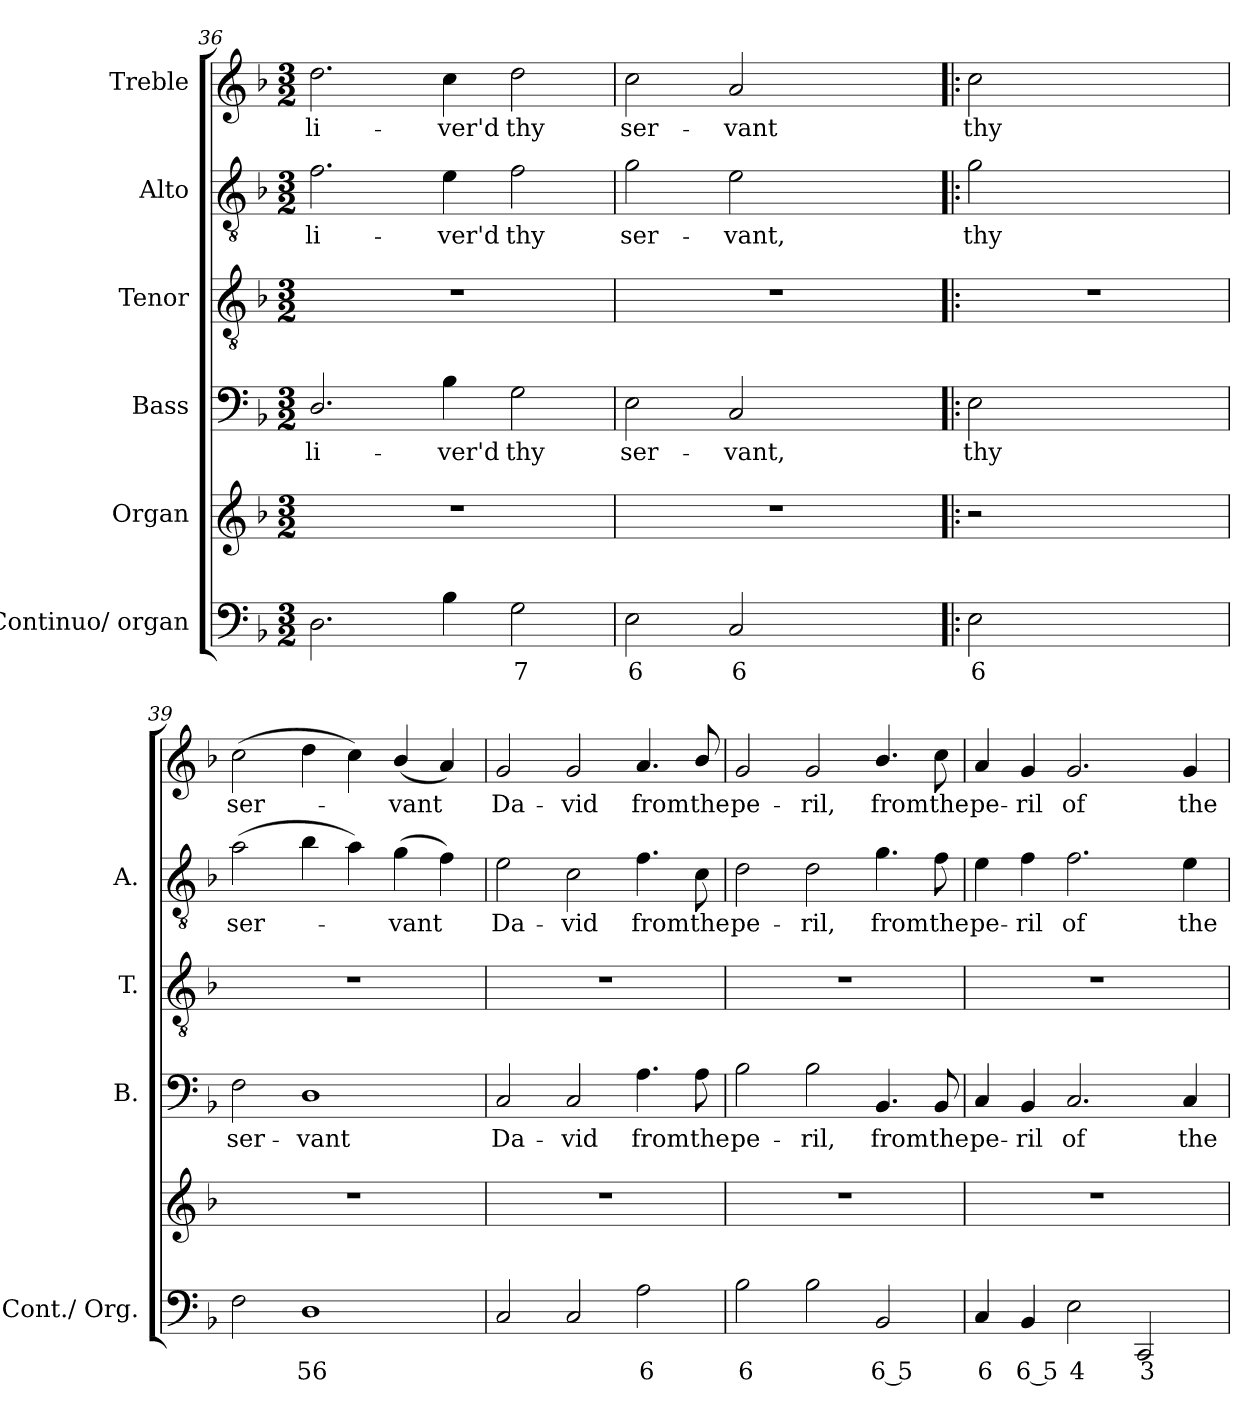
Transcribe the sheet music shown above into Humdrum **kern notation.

**kern	**text	**kern	**kern	**text	**kern	**kern	**text	**kern	**text
*part6	*part6	*part5	*part4	*part4	*part3	*part2	*part2	*part1	*part1
*staff6	*staff6	*staff5	*staff4	*staff4	*staff3	*staff2	*staff2	*staff1	*staff1
*I"Continuo/ organ	*	*I"Organ	*I"Bass	*	*I"Tenor	*I"Alto	*	*I"Treble	*
*I'Cont./ Org.	*	*	*I'B.	*	*I'T.	*I'A.	*	*	*
!!LO:PB:g=z
*clefF4	*	*clefG2	*clefF4	*	*clefGv2	*clefGv2	*	*clefG2	*
*	*	*	*	*	*ITrd7c12	*ITrd7c12	*	*	*
*k[b-]	*	*k[b-]	*k[b-]	*	*k[b-]	*k[b-]	*	*k[b-]	*
*F:	*	*F:	*F:	*	*F:	*F:	*	*F:	*
*M3/2	*	*M3/2	*M3/2	*	*M3/2	*M3/2	*	*M3/2	*
=36	=36	=36	=36	=36	=36	=36	=36	=36	=36
!	!	!LO:N:vis=1	!	!	!	!	!	!	!
!	!	!	!	!LO:LY:b:color=#000000	!LO:N:vis=1	!	!	!	!
!	!	!	!	!	!	!	!LO:LY:b:color=#000000	!	!
!	!	!	!	!	!	!	!	!	!LO:LY:b:color=#000000
2.Di\	.	1.r	2.Di/	-li-	1.r	2.Fi\	-li-	2.ddi\	-li-
!	!	!	!	!LO:LY:b:color=#000000	!	!	!	!	!
!	!	!	!	!	!	!	!LO:LY:b:color=#000000	!	!
!	!	!	!	!	!	!	!	!	!LO:LY:b:color=#000000
4B-i\	.	.	4B-i\	-ver'd	.	4Ei\	-ver'd	4cci\	-ver'd
!	!LO:LY:b:color=#000000	!	!	!	!	!	!	!	!
!	!	!	!	!LO:LY:b:color=#000000	!	!	!	!	!
!	!	!	!	!	!	!	!LO:LY:b:color=#000000	!	!
!	!	!	!	!	!	!	!	!	!LO:LY:b:color=#000000
2Gi\	7	.	2Gi\	thy	.	2Fi\	thy	2ddi\	thy
=37	=37	=37	=37	=37	=37	=37	=37	=37	=37
!	!LO:LY:b:color=#000000	!	!	!	!	!	!	!	!
!	!	!	!	!LO:LY:b:color=#000000	!	!	!	!	!
!	!	!	!	!	!	!	!LO:LY:b:color=#000000	!	!
!	!	!	!	!	!	!	!	!	!LO:LY:b:color=#000000
2Ei\	6	1.r	2Ei\	ser-	1.r	2Gi\	ser-	2cci\	ser-
!	!LO:LY:b:color=#000000	!	!	!	!	!	!	!	!
!	!	!	!	!LO:LY:b:color=#000000	!	!	!	!	!
!	!	!	!	!	!	!	!LO:LY:b:color=#000000	!	!
!	!	!	!	!	!	!	!	!	!LO:LY:b:color=#000000
2Ci/	6	.	2Ci/	-vant,	.	2Ei\	-vant,	2ai/	-vant
2ryy	.	.	2ryy	.	.	2ryy	.	2ryy	.
=38!|:	=38!|:	=38!|:	=38!|:	=38!|:	=38!|:	=38!|:	=38!|:	=38!|:	=38!|:
!	!LO:LY:b:color=#000000	!	!	!	!	!	!	!	!
!	!	!	!	!LO:LY:b:color=#000000	!LO:N:vis=1	!	!	!	!
!	!	!	!	!	!	!	!LO:LY:b:color=#000000	!	!
!	!	!	!	!	!	!	!	!	!LO:LY:b:color=#000000
2Ei\	6	2r	2Ei\	thy	1.r	2Gi\	thy	2cci\	thy
1ryy	.	1ryy	1ryy	.	.	1ryy	.	1ryy	.
=39	=39	=39	=39	=39	=39	=39	=39	=39	=39
!	!	!LO:N:vis=1	!	!	!	!	!	!	!
!	!	!	!	!LO:LY:b:color=#000000	!LO:N:vis=1	!	!	!	!
!	!	!	!	!	!	!	!LO:LY:b:color=#000000	!	!
!	!	!	!	!	!	!	!	!	!LO:LY:b:color=#000000
2Fi\	.	1.r	2Fi\	ser-	1.r	(2Ai\	ser-	(2cci\	ser-
!	!LO:LY:b:color=#000000	!	!	!	!	!	!	!	!
!	!	!	!	!LO:LY:b:color=#000000	!	!	!	!	!
1Di	56	.	1Di	-vant	.	4B-i\	.	4ddi\	.
.	.	.	.	.	.	4Ai\)	.	4cci\)	.
!	!	!	!	!	!	!	!LO:LY:b:color=#000000	!	!
!	!	!	!	!	!	!	!	!	!LO:LY:b:color=#000000
.	.	.	.	.	.	(4Gi\	-vant	(4b-i/	-vant
.	.	.	.	.	.	4Fi\)	.	4ai/)	.
!!LO:LB:g=z
=40	=40	=40	=40	=40	=40	=40	=40	=40	=40
!	!	!LO:N:vis=1	!	!	!	!	!	!	!
!	!	!	!	!LO:LY:b:color=#000000	!LO:N:vis=1	!	!	!	!
!	!	!	!	!	!	!	!LO:LY:b:color=#000000	!	!
!	!	!	!	!	!	!	!	!	!LO:LY:b:color=#000000
2Ci/	.	1.r	2Ci/	Da-	1.r	2Ei\	Da-	2gi/	Da-
!	!	!	!	!LO:LY:b:color=#000000	!	!	!	!	!
!	!	!	!	!	!	!	!LO:LY:b:color=#000000	!	!
!	!	!	!	!	!	!	!	!	!LO:LY:b:color=#000000
2Ci/	.	.	2Ci/	-vid	.	2Ci\	-vid	2gi/	-vid
!	!LO:LY:b:color=#000000	!	!	!	!	!	!	!	!
!	!	!	!	!LO:LY:b:color=#000000	!	!	!	!	!
!	!	!	!	!	!	!	!LO:LY:b:color=#000000	!	!
!	!	!	!	!	!	!	!	!	!LO:LY:b:color=#000000
2Ai\	6	.	4.Ai\	from	.	4.Fi\	from	4.ai/	from
!	!	!	!	!LO:LY:b:color=#000000	!	!	!	!	!
!	!	!	!	!	!	!	!LO:LY:b:color=#000000	!	!
!	!	!	!	!	!	!	!	!	!LO:LY:b:color=#000000
.	.	.	8Ai\	the	.	8Ci\	the	8b-i/	the
=41	=41	=41	=41	=41	=41	=41	=41	=41	=41
!	!LO:LY:b:color=#000000	!LO:N:vis=1	!	!	!	!	!	!	!
!	!	!	!	!LO:LY:b:color=#000000	!LO:N:vis=1	!	!	!	!
!	!	!	!	!	!	!	!LO:LY:b:color=#000000	!	!
!	!	!	!	!	!	!	!	!	!LO:LY:b:color=#000000
2B-i\	6	1.r	2B-i\	pe-	1.r	2Di\	pe-	2gi/	pe-
!	!	!	!	!LO:LY:b:color=#000000	!	!	!	!	!
!	!	!	!	!	!	!	!LO:LY:b:color=#000000	!	!
!	!	!	!	!	!	!	!	!	!LO:LY:b:color=#000000
2B-i\	.	.	2B-i\	-ril,	.	2Di\	-ril,	2gi/	-ril,
!	!LO:LY:b:color=#000000	!	!	!	!	!	!	!	!
!	!	!	!	!LO:LY:b:color=#000000	!	!	!	!	!
!	!	!	!	!	!	!	!LO:LY:b:color=#000000	!	!
!	!	!	!	!	!	!	!	!	!LO:LY:b:color=#000000
2BB-i/	6 5	.	4.BB-i/	from	.	4.Gi\	from	4.b-i/	from
!	!	!	!	!LO:LY:b:color=#000000	!	!	!	!	!
!	!	!	!	!	!	!	!LO:LY:b:color=#000000	!	!
!	!	!	!	!	!	!	!	!	!LO:LY:b:color=#000000
.	.	.	8BB-i/	the	.	8Fi\	the	8cci\	the
=42	=42	=42	=42	=42	=42	=42	=42	=42	=42
!	!LO:LY:b:color=#000000	!LO:N:vis=1	!	!	!	!	!	!	!
!	!	!	!	!LO:LY:b:color=#000000	!LO:N:vis=1	!	!	!	!
!	!	!	!	!	!	!	!LO:LY:b:color=#000000	!	!
!	!	!	!	!	!	!	!	!	!LO:LY:b:color=#000000
4Ci/	6	1.r	4Ci/	pe-	1.r	4Ei\	pe-	4ai/	pe-
!	!LO:LY:b:color=#000000	!	!	!	!	!	!	!	!
!	!	!	!	!LO:LY:b:color=#000000	!	!	!	!	!
!	!	!	!	!	!	!	!LO:LY:b:color=#000000	!	!
!	!	!	!	!	!	!	!	!	!LO:LY:b:color=#000000
4BB-i/	6 5	.	4BB-i/	-ril	.	4Fi\	-ril	4gi/	-ril
!	!LO:LY:b:color=#000000	!	!	!	!	!	!	!	!
!	!	!	!	!LO:LY:b:color=#000000	!	!	!	!	!
!	!	!	!	!	!	!	!LO:LY:b:color=#000000	!	!
!	!	!	!	!	!	!	!	!	!LO:LY:b:color=#000000
2Ei\	4	.	2.Ci/	of	.	2.Fi\	of	2.gi/	of
!	!LO:LY:b:color=#000000	!	!	!	!	!	!	!	!
2CCi/	3	.	.	.	.	.	.	.	.
!	!	!	!	!LO:LY:b:color=#000000	!	!	!	!	!
!	!	!	!	!	!	!	!LO:LY:b:color=#000000	!	!
!	!	!	!	!	!	!	!	!	!LO:LY:b:color=#000000
.	.	.	4Ci/	the	.	4Ei\	the	4gi/	the
=	=	=	=	=	=	=	=	=	=
*-	*-	*-	*-	*-	*-	*-	*-	*-	*-
